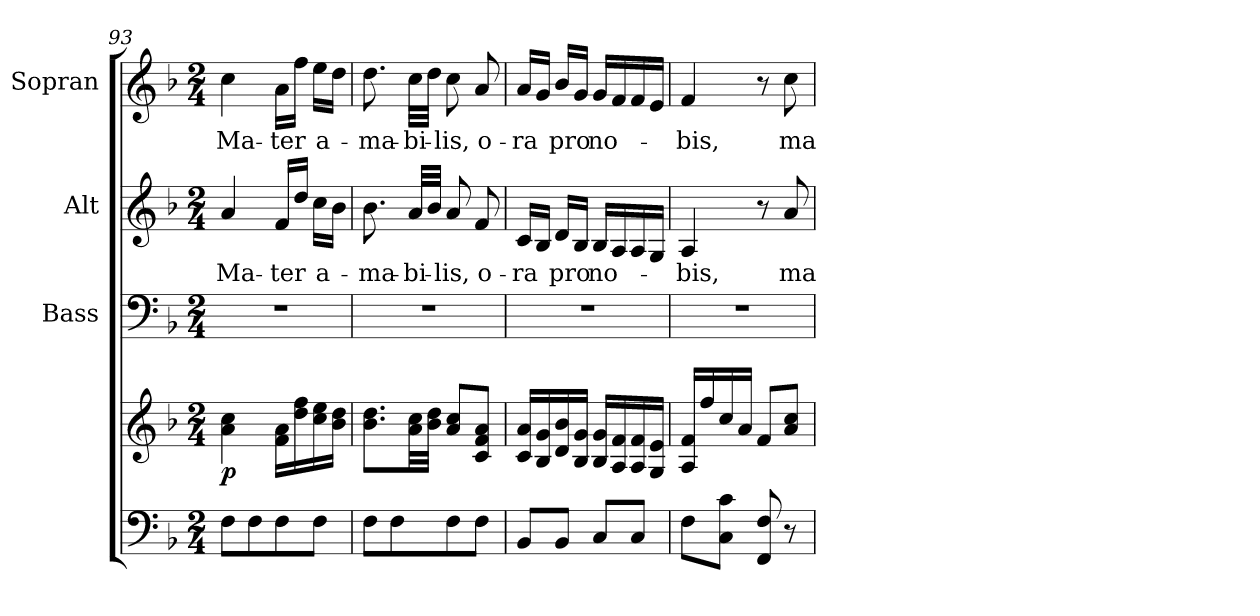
**kern	**kern	**dynam	**kern	**kern	**text	**kern	**text
*part4	*part4	*part4	*part3	*part2	*part2	*part1	*part1
*staff5	*staff4	*staff4/5	*staff3	*staff2	*staff2	*staff1	*staff1
*	*	*	*I"Bass	*I"Alt	*	*I"Sopran	*
*	*	*	*I'B.	*I'A.	*	*I'S.	*
*clefF4	*clefG2	*	*clefF4	*clefG2	*	*clefG2	*
*k[b-]	*k[b-]	*	*k[b-]	*k[b-]	*	*k[b-]	*
*F:	*F:	*	*F:	*F:	*	*F:	*
*M2/4	*M2/4	*	*M2/4	*M2/4	*	*M2/4	*
=93	=93	=93	=93	=93	=93	=93	=93
!	!	!LO:DY:b	!	!	!LO:LY:b	!	!LO:LY:b
8F\L	4a\ 4cc\	p	2r	4a/	Ma-	4cc\	Ma-
8F\	.	.	.	.	.	.	.
!	!	!	!	!	!LO:LY:b	!	!LO:LY:b
8F\	16f\ 16a\LL	.	.	16f/LL	-ter	16a\LL	-ter
.	16dd\ 16ff\	.	.	16dd/JJ	.	16ff\JJ	.
!	!	!	!	!	!LO:LY:b	!	!LO:LY:b
8F\J	16cc\ 16ee\	.	.	16cc\LL	a-	16ee\LL	a-
.	16b-\ 16dd\JJ	.	.	16b-\JJ	.	16dd\JJ	.
=94	=94	=94	=94	=94	=94	=94	=94
!	!	!	!	!	!LO:LY:b	!	!LO:LY:b
8F\L	8.b-\ 8.dd\L	.	2r	8.b-\	-ma-	8.dd\	-ma-
8F\	.	.	.	.	.	.	.
!	!	!	!	!	!LO:LY:b	!	!LO:LY:b
.	32a\ 32cc\LL	.	.	32a/LLL	-bi-	32cc\LLL	-bi-
.	32b-\ 32dd\JJJ	.	.	32b-/JJJ	.	32dd\JJJ	.
!	!	!	!	!	!LO:LY:b	!	!LO:LY:b
8F\	8a/ 8cc/L	.	.	8a/	-lis,	8cc\	-lis,
!	!	!	!	!	!LO:LY:b	!	!LO:LY:b
8F\J	8c/ 8f/ 8a/J	.	.	8f/	o-	8a/	o-
=95	=95	=95	=95	=95	=95	=95	=95
!	!	!	!	!	!LO:LY:b	!	!LO:LY:b
8BB-/L	16c/ 16a/LL	.	2r	16c/LL	-ra	16a/LL	-ra
.	16B-/ 16g/	.	.	16B-/JJ	.	16g/JJ	.
!	!	!	!	!	!LO:LY:b	!	!LO:LY:b
8BB-/J	16d/ 16b-/	.	.	16d/LL	pro	16b-/LL	pro
.	16B-/ 16g/JJ	.	.	16B-/JJ	.	16g/JJ	.
!	!	!	!	!	!LO:LY:b	!	!LO:LY:b
8C/L	16B-/ 16g/LL	.	.	16B-/LL	no-	16g/LL	no-
.	16A/ 16f/	.	.	16A/	.	16f/	.
8C/J	16A/ 16f/	.	.	16A/	.	16f/	.
.	16G/ 16e/JJ	.	.	16G/JJ	.	16e/JJ	.
!!LO:LB:g=z
=96	=96	=96	=96	=96	=96	=96	=96
!	!	!	!	!	!LO:LY:b	!	!LO:LY:b
8F\L	16A/ 16f/LL	.	2r	4A/	-bis,	4f/	-bis,
.	16ff/	.	.	.	.	.	.
8C\ 8c\J	16cc/	.	.	.	.	.	.
.	16a/JJ	.	.	.	.	.	.
8FF/ 8F/	8f/L	.	.	8r	.	8r	.
!	!	!	!	!	!LO:LY:b	!	!LO:LY:b
8r	8a/ 8cc/J	.	.	8a/	ma-	8cc\	ma-
=	=	=	=	=	=	=	=
*-	*-	*-	*-	*-	*-	*-	*-
